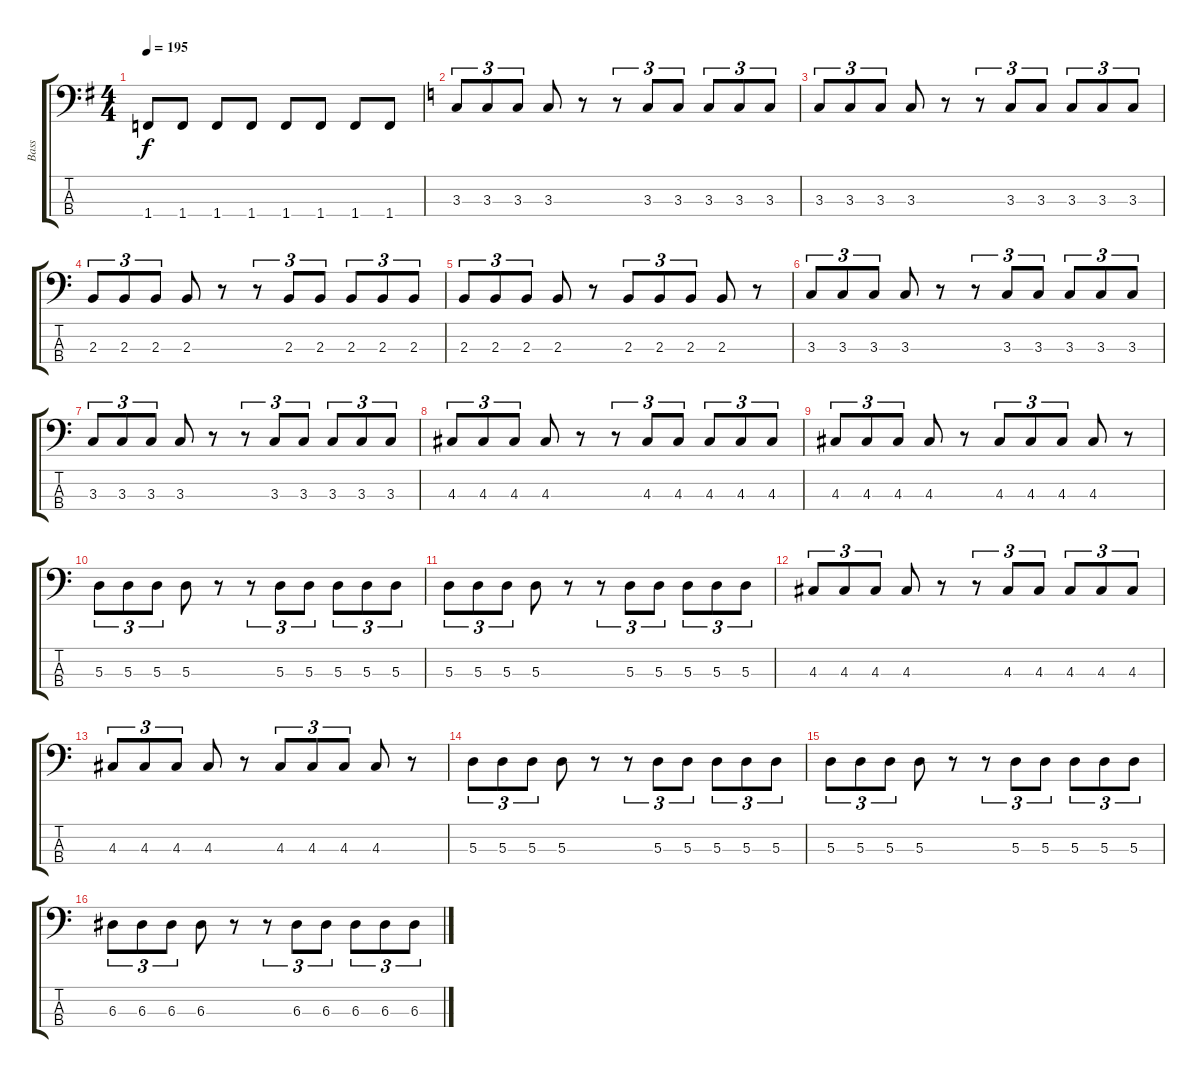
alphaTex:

\track ("Bass" "Bass") {instrument electricbassfinger}
\staff {score tabs}
\tuning (G2 D2 A1 E1) {hide}
\ts (4 4)
\tempo 195
\clef f4
\ks eminor
1.4.8{dy f} 1.4.8 1.4.8 1.4.8 1.4.8 1.4.8 1.4.8 1.4.8 |
\section ("" "")
\ks aminor
3.3.8{tu (3 2)} 3.3.8{tu (3 2)} 3.3.8{tu (3 2)} 3.3.8 r.8 r.8{tu (3 2)} 3.3.8{tu (3 2)} 3.3.8{tu (3 2)} 3.3.8{tu (3 2)} 3.3.8{tu (3 2)} 3.3.8{tu (3 2)} |
3.3.8{tu (3 2)} 3.3.8{tu (3 2)} 3.3.8{tu (3 2)} 3.3.8 r.8 r.8{tu (3 2)} 3.3.8{tu (3 2)} 3.3.8{tu (3 2)} 3.3.8{tu (3 2)} 3.3.8{tu (3 2)} 3.3.8{tu (3 2)} |
2.3.8{tu (3 2)} 2.3.8{tu (3 2)} 2.3.8{tu (3 2)} 2.3.8 r.8 r.8{tu (3 2)} 2.3.8{tu (3 2)} 2.3.8{tu (3 2)} 2.3.8{tu (3 2)} 2.3.8{tu (3 2)} 2.3.8{tu (3 2)} |
2.3.8{tu (3 2)} 2.3.8{tu (3 2)} 2.3.8{tu (3 2)} 2.3.8 r.8 2.3.8{tu (3 2)} 2.3.8{tu (3 2)} 2.3.8{tu (3 2)} 2.3.8 r.8 |
3.3.8{tu (3 2)} 3.3.8{tu (3 2)} 3.3.8{tu (3 2)} 3.3.8 r.8 r.8{tu (3 2)} 3.3.8{tu (3 2)} 3.3.8{tu (3 2)} 3.3.8{tu (3 2)} 3.3.8{tu (3 2)} 3.3.8{tu (3 2)} |
3.3.8{tu (3 2)} 3.3.8{tu (3 2)} 3.3.8{tu (3 2)} 3.3.8 r.8 r.8{tu (3 2)} 3.3.8{tu (3 2)} 3.3.8{tu (3 2)} 3.3.8{tu (3 2)} 3.3.8{tu (3 2)} 3.3.8{tu (3 2)} |
4.3.8{tu (3 2)} 4.3.8{tu (3 2)} 4.3.8{tu (3 2)} 4.3.8 r.8 r.8{tu (3 2)} 4.3.8{tu (3 2)} 4.3.8{tu (3 2)} 4.3.8{tu (3 2)} 4.3.8{tu (3 2)} 4.3.8{tu (3 2)} |
4.3.8{tu (3 2)} 4.3.8{tu (3 2)} 4.3.8{tu (3 2)} 4.3.8 r.8 4.3.8{tu (3 2)} 4.3.8{tu (3 2)} 4.3.8{tu (3 2)} 4.3.8 r.8 |
\section ("" "")
5.3.8{tu (3 2)} 5.3.8{tu (3 2)} 5.3.8{tu (3 2)} 5.3.8 r.8 r.8{tu (3 2)} 5.3.8{tu (3 2)} 5.3.8{tu (3 2)} 5.3.8{tu (3 2)} 5.3.8{tu (3 2)} 5.3.8{tu (3 2)} |
5.3.8{tu (3 2)} 5.3.8{tu (3 2)} 5.3.8{tu (3 2)} 5.3.8 r.8 r.8{tu (3 2)} 5.3.8{tu (3 2)} 5.3.8{tu (3 2)} 5.3.8{tu (3 2)} 5.3.8{tu (3 2)} 5.3.8{tu (3 2)} |
4.3.8{tu (3 2)} 4.3.8{tu (3 2)} 4.3.8{tu (3 2)} 4.3.8 r.8 r.8{tu (3 2)} 4.3.8{tu (3 2)} 4.3.8{tu (3 2)} 4.3.8{tu (3 2)} 4.3.8{tu (3 2)} 4.3.8{tu (3 2)} |
4.3.8{tu (3 2)} 4.3.8{tu (3 2)} 4.3.8{tu (3 2)} 4.3.8 r.8 4.3.8{tu (3 2)} 4.3.8{tu (3 2)} 4.3.8{tu (3 2)} 4.3.8 r.8 |
5.3.8{tu (3 2)} 5.3.8{tu (3 2)} 5.3.8{tu (3 2)} 5.3.8 r.8 r.8{tu (3 2)} 5.3.8{tu (3 2)} 5.3.8{tu (3 2)} 5.3.8{tu (3 2)} 5.3.8{tu (3 2)} 5.3.8{tu (3 2)} |
5.3.8{tu (3 2)} 5.3.8{tu (3 2)} 5.3.8{tu (3 2)} 5.3.8 r.8 r.8{tu (3 2)} 5.3.8{tu (3 2)} 5.3.8{tu (3 2)} 5.3.8{tu (3 2)} 5.3.8{tu (3 2)} 5.3.8{tu (3 2)} |
6.3.8{tu (3 2)} 6.3.8{tu (3 2)} 6.3.8{tu (3 2)} 6.3.8 r.8 r.8{tu (3 2)} 6.3.8{tu (3 2)} 6.3.8{tu (3 2)} 6.3.8{tu (3 2)} 6.3.8{tu (3 2)} 6.3.8{tu (3 2)}
